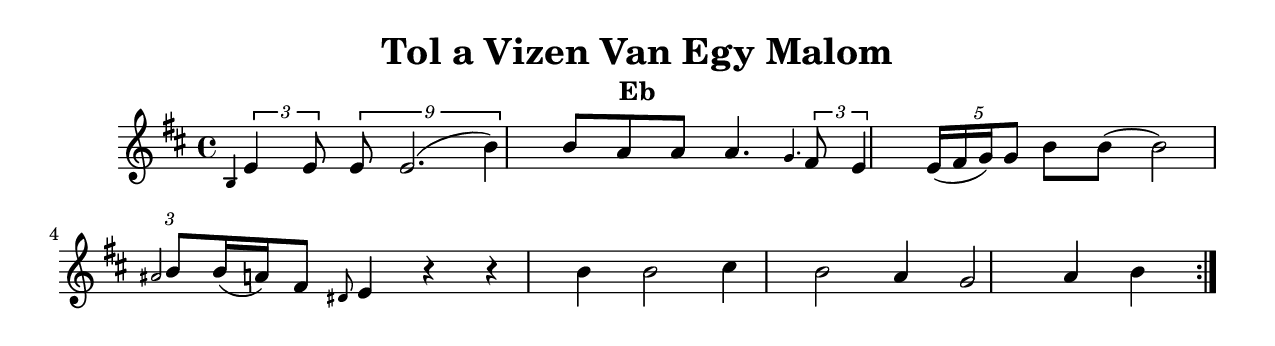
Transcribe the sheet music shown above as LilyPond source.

\version "2.18.0"
\language "english"
\pointAndClickOff


\paper{
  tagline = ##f
  print-all-headers = ##t
  #(set-paper-size "letter")
}
date = #(strftime "%d-%m-%Y" (localtime (current-time)))

%\markup{ \italic{ " Updated " \date  }  }

%\markup{ Got something to say? }

melody = \relative c {
  \clef treble

  \key d \minor
  \time 4/4
  %\partial 16*3 a16 d f   %lead in notes

  \repeat volta 2{
    \grace  d \tuplet 3/2 {g4 g8}  \tuplet 9/7 { g8 g2.(d'4)}
    d8 c c c4. \grace bf \tuplet 3/2{a8 g4 }
    \tuplet 5/2{g16 (a bf)bf8} d8 d (d2)
    \tuplet 3/2{\grace cs d8} d16 (c) a8  \grace fs g4 r4 r4

    d'4 d2 e4 d2
    c4 bf2 c4 d
  }

  %\alternative { { }{ } }

}
%************************Lyrics Block****************
%\addlyrics{ Doe a deer }

harmonies = \chordmode {

}

\score {\transpose c a
  <<
    \new ChordNames {
      \set chordChanges = ##f
      \harmonies
    }
    \new Staff
    \melody
  >>
  \header{
    title= "Tol a Vizen Van Egy Malom"
instrument= "Eb"
instrument= "Eb"
    subtitle=""
instrument= "Eb"
instrument= "Eb"
    arranger= ""
  }
  \layout{indent = 1.0\cm}
  \midi{
    \tempo 4 = 120
  }
}
